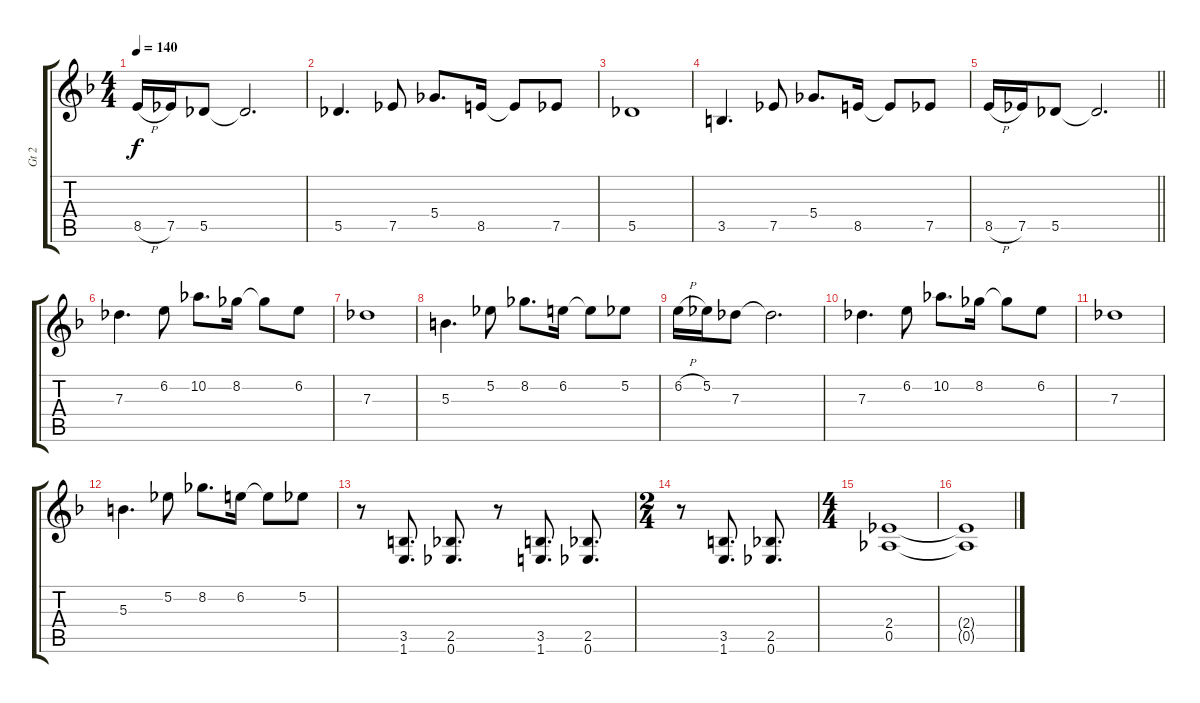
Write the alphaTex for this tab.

\track ("Gt 2" "Gt 2") {instrument distortionguitar}
\staff {score tabs}
\tuning (Eb4 Bb3 Gb3 Db3 Ab2 Eb2) {hide}
\ts (4 4)
\tempo 140
\clef g2
\ks dminor
8.5{h}.16{dy f} 7.5.16 5.5.8 5.5{t}.2{d} |
5.5.4{d} 7.5.8 5.4.8{d} 8.5.16 8.5{t}.8 7.5.8 |
5.5.1 |
3.5.4{d} 7.5.8 5.4.8{d} 8.5.16 8.5{t}.8 7.5.8 |
\barLineRight lightlight
8.5{h}.16 7.5.16 5.5.8 5.5{t}.2{d} |
\section ("" "")
7.3.4{d} 6.2.8 10.2.8{d} 8.2.16 8.2{t}.8 6.2.8 |
7.3.1 |
5.3.4{d} 5.2.8 8.2.8{d} 6.2.16 6.2{t}.8 5.2.8 |
6.2{h}.16 5.2.16 7.3.8 7.3{t}.2{d} |
7.3.4{d} 6.2.8 10.2.8{d} 8.2.16 8.2{t}.8 6.2.8 |
7.3.1 |
5.3.4{d} 5.2.8 8.2.8{d} 6.2.16 6.2{t}.8 5.2.8 |
r.8 (3.5 1.6).8{d} (2.5 0.6).8{d} r.8 (3.5 1.6).8{d} (2.5 0.6).8{d} |
\ts (2 4)
r.8 (3.5 1.6).8{d} (2.5 0.6).8{d} |
\ts (4 4)
(2.4 0.5).1 |
(2.4{t} 0.5{t}).1
